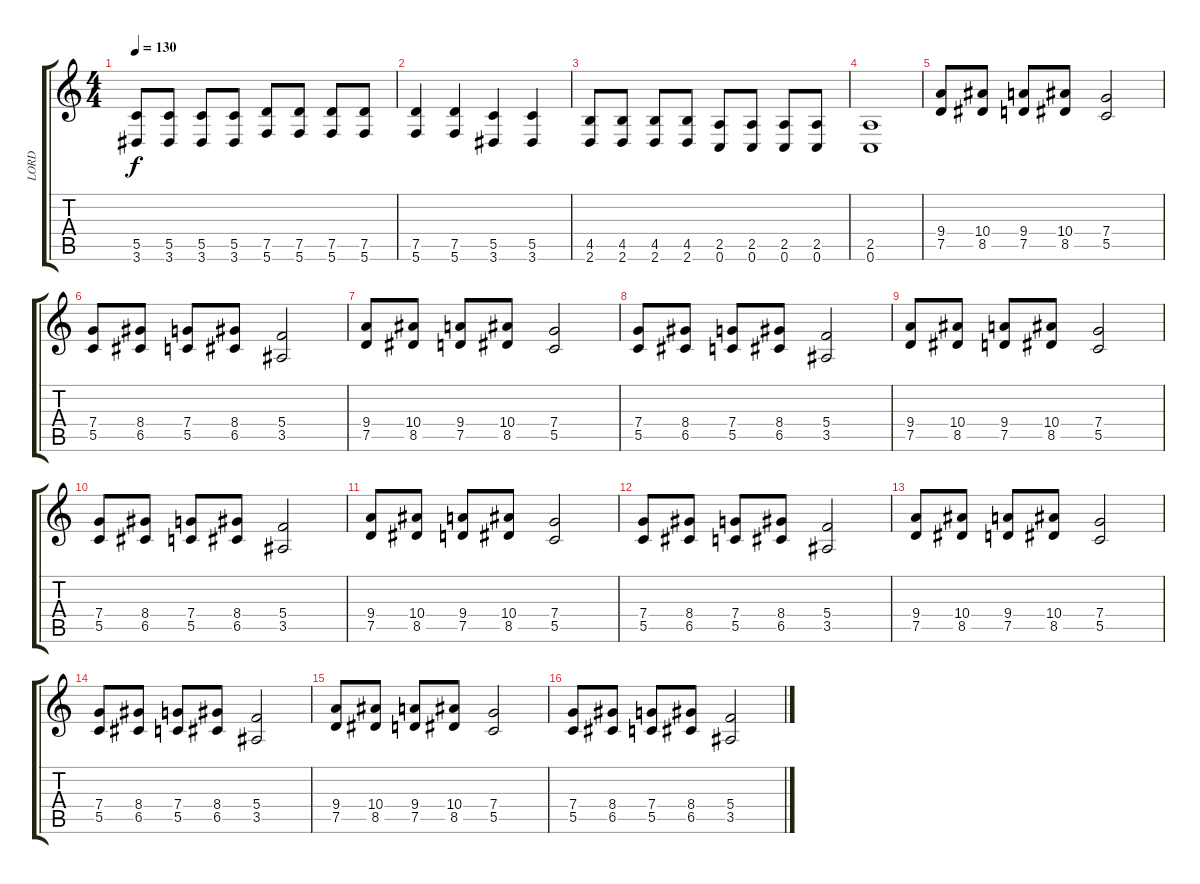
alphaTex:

\track ("LORD" "LORD") {instrument electricguitarclean}
\staff {score tabs}
\tuning (D4 A3 F3 C3 G2 C2) {hide}
\ts (4 4)
\tempo 130
\clef g2
\ks c
(5.5 3.6).8{dy f} (5.5 3.6).8 (5.5 3.6).8 (5.5 3.6).8 (7.5 5.6).8 (7.5 5.6).8 (7.5 5.6).8 (7.5 5.6).8 |
(7.5 5.6).4 (7.5 5.6).4 (5.5 3.6).4 (5.5 3.6).4 |
(4.5 2.6).8 (4.5 2.6).8 (4.5 2.6).8 (4.5 2.6).8 (2.5 0.6).8 (2.5 0.6).8 (2.5 0.6).8 (2.5 0.6).8 |
(2.5 0.6).1{instrument distortionguitar} |
(9.4 7.5).8 (10.4 8.5).8 (9.4 7.5).8 (10.4 8.5).8 (7.4 5.5).2 |
(7.4 5.5).8 (8.4 6.5).8 (7.4 5.5).8 (8.4 6.5).8 (5.4 3.5).2 |
(9.4 7.5).8 (10.4 8.5).8 (9.4 7.5).8 (10.4 8.5).8 (7.4 5.5).2 |
(7.4 5.5).8 (8.4 6.5).8 (7.4 5.5).8 (8.4 6.5).8 (5.4 3.5).2 |
(9.4 7.5).8 (10.4 8.5).8 (9.4 7.5).8 (10.4 8.5).8 (7.4 5.5).2 |
(7.4 5.5).8 (8.4 6.5).8 (7.4 5.5).8 (8.4 6.5).8 (5.4 3.5).2 |
(9.4 7.5).8 (10.4 8.5).8 (9.4 7.5).8 (10.4 8.5).8 (7.4 5.5).2 |
(7.4 5.5).8 (8.4 6.5).8 (7.4 5.5).8 (8.4 6.5).8 (5.4 3.5).2 |
(9.4 7.5).8 (10.4 8.5).8 (9.4 7.5).8 (10.4 8.5).8 (7.4 5.5).2 |
(7.4 5.5).8 (8.4 6.5).8 (7.4 5.5).8 (8.4 6.5).8 (5.4 3.5).2 |
(9.4 7.5).8 (10.4 8.5).8 (9.4 7.5).8 (10.4 8.5).8 (7.4 5.5).2 |
(7.4 5.5).8 (8.4 6.5).8 (7.4 5.5).8 (8.4 6.5).8 (5.4 3.5).2
